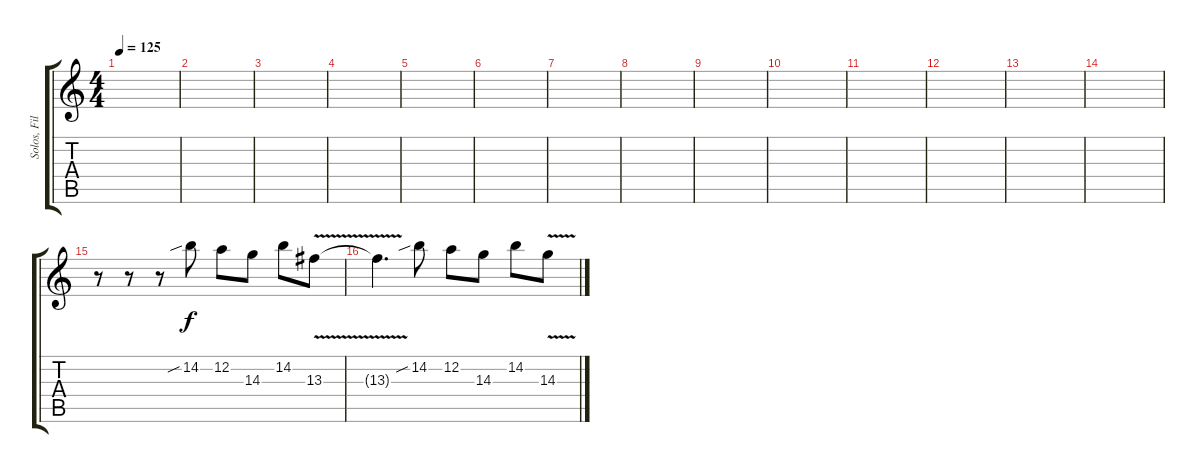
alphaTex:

\track ("Solos, Fills and Harmony 1" "Solos, Fil") {instrument distortionguitar}
\staff {score tabs}
\tuning (D4 A3 F3 C3 G2 C2) {hide}
\ts (4 4)
\tempo 125
\clef g2
\ks c
|
|
|
|
|
|
|
|
|
|
|
|
|
|
r.8{volume 11 balance 16} r.8 r.8 14.2{sib}.8 12.2.8 14.3.8 14.2.8 13.3{v}.8 |
13.3{t}.4{d} 14.2{sib}.8 12.2.8 14.3.8 14.2.8 14.3{v}.8
